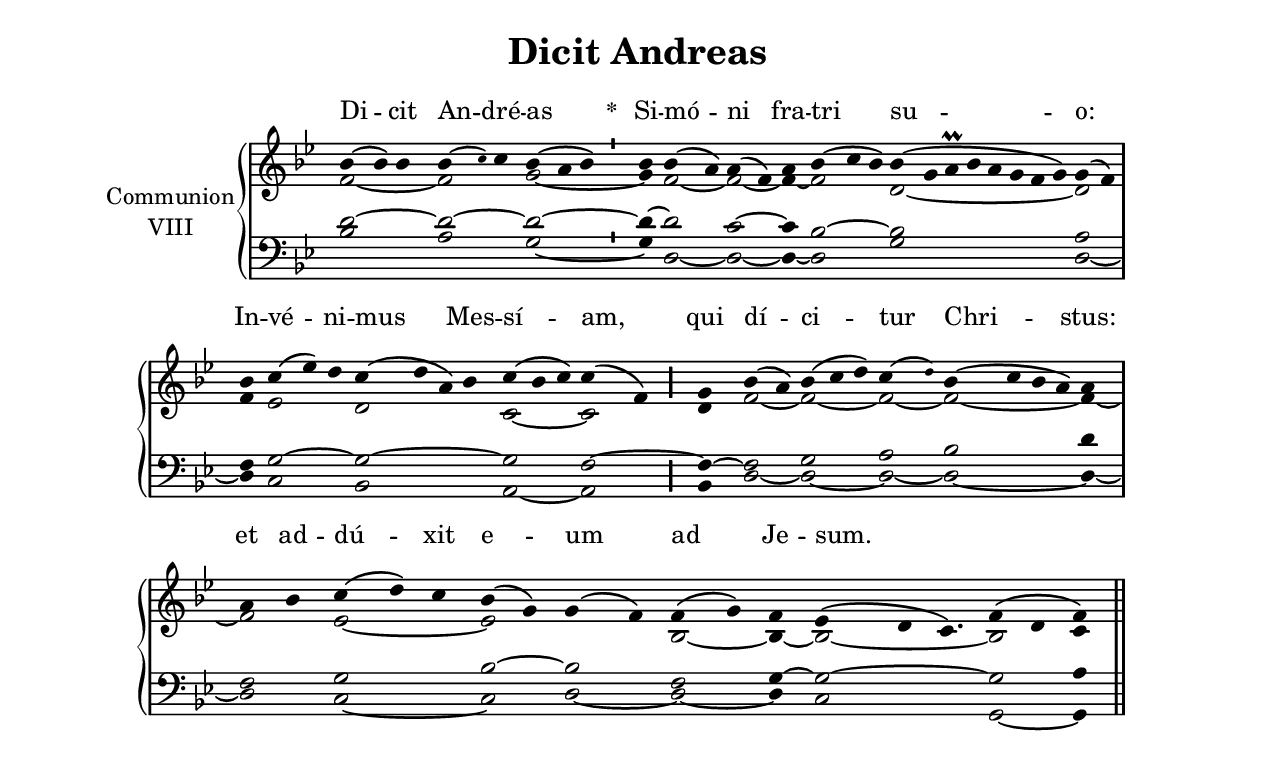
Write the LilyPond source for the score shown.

\version "2.18"
\include "gregorian.ly"
\include "noh2.ily"


%Page reference: page iii.4
%(volume.page)

global = {
 \key f \mixolydian
 \cadenzaOn 
}

\header {
  title = \markup \center-column {"Dicit Andreas" \vspace #1 }
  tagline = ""
  composer = ""
}

\paper {
 #(include-special-characters)
  oddHeaderMarkup = \markup \fill-line {
    \line {}
    \center-column {
      \on-the-fly #first-page     " "
      \on-the-fly #not-first-page "Dicit Andreas"
    }
    \line { \on-the-fly #print-page-number-check-first \fromproperty #'page:page-number-string }
  }
  evenHeaderMarkup = \markup \fill-line {
    \line { \on-the-fly #print-page-number-check-first \fromproperty #'page:page-number-string }
    \center-column { "Dicit Andreas" }
    \line {}
  }
}

chantText = \lyricmode {
Di -- cit An -- dré -- as 
\set stanza = " * " Si -- mó -- ni fra -- tri su -- o: 
In -- vé -- ni -- mus Mes -- sí -- am, 
qui dí -- ci -- tur Chri -- stus: 
et ad -- dú -- xit e -- um ad Je -- sum. _ }

chantMusic = {
\tieDown   bes'4 ( bes'4) bes'4 bes'4 ( \once \tweak #'font-size #-4 c'' ) c''4 bes'4 ( a'4 bes'4) \divisioMinima
 bes'4 bes'4 ( a'4) a'4 ( f'4) a'4 bes'4 ( c''4 bes'4) bes'4 ( g'4 a'\prall bes'4 a'4 g'4 f'4 g'4) g'4 ( f'4) \divisioMaxima
 bes'4 c''4 ( ees''4) d''4 c''4 ( d''4 a'4) bes'4 c''4 ( bes'4 c''4) c''4 ( f'4) \divisioMaior
 g'4 bes'4 ( a'4) bes'4 ( c''4 d''4) c''4 ( \once \tweak #'font-size #-4 d'' ) bes'4 ( c''4 bes'4 a'4) a'4 \divisioMaxima
 a'4 bes'4 c''4 ( d''4) c''4 bes'4 ( g'4) g'4 ( f'4) f'4 ( g'4) f'4 ees'4 ( d'4 c'4.) f'4 ( d'4 f'4) \finalis

}

altoMusic = {
f'2*3/2 ~ f'2*3/2 g'2*3/2 ~ \divisioMinima
g'4 f'2 ~ f'2 ~ f'4 ~ f'2*3/2 d'2*8/2 ~ d'2 \divisioMaxima
f'4 ees'2*3/2 d'2*4/2 c'2*3/2 ~ c'2 \divisioMaior
d'4 f'2 ~ f'2*3/2 ~ f'2 ~ f'2*4/2 ~ f'4 ~ \divisioMaxima
f'2 ees'2*3/2 ~ ees'2 r2 bes2 ~ bes4 ~ bes2*7/4 ~ bes2 c'4 \finalis
}

tenorMusic = {
d'2*3/2 ~ d'2*3/2 ~ d'2*3/2 ~ \divisioMinima
d'4 ~ d'2 c'2 ~ c'4 bes2*3/2 ~ bes2*8/2 a2 \divisioMaxima
f4 g2*3/2 ~ g2*4/2 ~ g2*3/2 f2 ~ \divisioMaior
f4 ~ f2 g2*3/2 a2 bes2*4/2 d'4 \divisioMaxima
f2 g2*3/2 bes2 ~ bes2 f2 g4 ~ g2*7/4 ~ g2 a4 \finalis
}

bassMusic = {
bes2*3/2 a2*3/2 g2*3/2 ~ \divisioMinima
g4 d2 ~ d2 ~ d4 ~ d2*3/2 g2*8/2 d2 ~ \divisioMaxima
d4 c2*3/2 bes,2*4/2 a,2*3/2 ~ a,2 \divisioMaior
bes,4 d2 ~ d2*3/2 ~ d2 ~ d2*4/2 ~ d4 ~ \divisioMaxima
d2 c2*3/2 ~ c2 d2 ~ d2 ~ d4 c2*7/4 g,2 ~ g,4 \finalis
}

voiceLines = {
\voiceLineStyle


}

\score{
  <<
    \new GrandStaff <<
      \set GrandStaff.autoBeaming = ##f
      \set GrandStaff.instrumentName = \markup \center-column {
        "Communion"
        "VIII"
      }
      \new Staff = up <<
        \new Voice = "chant" {
          \voiceOne \global \chantMusic
        }
        \new Voice {
          \voiceTwo \global \altoMusic
        }
      >>

      \new Staff = down <<
        \clef bass
        \new Voice {
          \voiceOne \global \tenorMusic
        }
        \new Voice {
          \voiceTwo \global \bassMusic
        }
	\new Voice {
        \voiceThree \global \voiceLines
        }
      >>
    >>
    \new Lyrics \lyricsto chant {
      \chantText
    }
  >>
  \layout{
  }
  \midi{
    \tempo 4 = 125
  }
}
